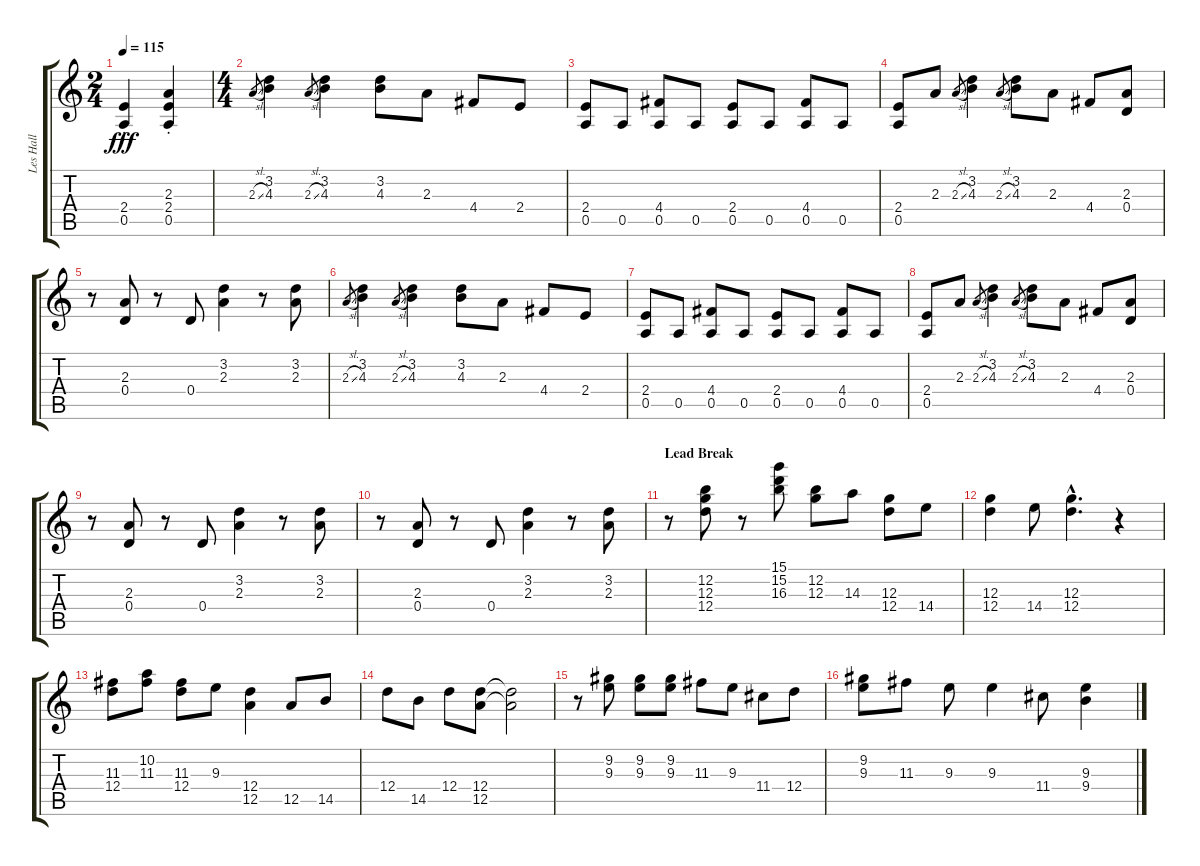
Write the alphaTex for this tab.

\track ("Les Hall" "Les Hall") {instrument overdrivenguitar}
\staff {score tabs}
\tuning (E4 B3 G3 D3 A2 E2) {hide}
\ts (2 4)
\tempo 115
\clef g2
\ks c
(2.4{st} 0.5{st}).4{dy fff} (2.3{st} 2.4{st} 0.5{st}).4 |
\ts (4 4)
2.3{sl}.8{gr} (3.2 4.3).4{volume 14 instrument overdrivenguitar} 2.3{sl}.8{gr} (3.2 4.3).4 (3.2 4.3).8{volume 10} 2.3.8 4.4.8 2.4.8 |
(2.4 0.5).8 0.5.8 (4.4 0.5).8 0.5.8 (2.4 0.5).8 0.5.8 (4.4 0.5).8 0.5.8 |
(2.4 0.5).8 2.3.8 2.3{sl}.8{gr} (3.2 4.3).4 2.3{sl}.8{gr} (3.2 4.3).8 2.3.8 4.4.8 (2.3 0.4).8 |
r.8 (2.3 0.4).8 r.8 0.4.8 (3.2 2.3).4 r.8 (3.2 2.3).8 |
2.3{sl}.8{gr} (3.2 4.3).4 2.3{sl}.8{gr} (3.2 4.3).4 (3.2 4.3).8 2.3.8 4.4.8 2.4.8 |
(2.4 0.5).8 0.5.8 (4.4 0.5).8 0.5.8 (2.4 0.5).8 0.5.8 (4.4 0.5).8 0.5.8 |
(2.4 0.5).8 2.3.8 2.3{sl}.8{gr} (3.2 4.3).4 2.3{sl}.8{gr} (3.2 4.3).8 2.3.8 4.4.8 (2.3 0.4).8 |
r.8 (2.3 0.4).8 r.8 0.4.8 (3.2 2.3).4 r.8 (3.2 2.3).8 |
r.8 (2.3 0.4).8 r.8 0.4.8 (3.2 2.3).4 r.8 (3.2 2.3).8 |
\section ("" "Lead Break")
r.8{volume 16 instrument electricguitarjazz} (12.2 12.3 12.4).8 r.8 (15.1 15.2 16.3).8 (12.2 12.3).8 14.3.8 (12.3 12.4).8 14.4.8 |
(12.3 12.4).4 14.4.8 (12.3{hac} 12.4{hac}).4{d} r.4 |
(11.3 12.4).8 (10.2 11.3).8 (11.3 12.4).8 9.3.8 (12.4 12.5).4 12.5.8 14.5.8 |
12.4.8 14.5.8 12.4.8 (12.4 12.5).8 (12.4{t} 12.5{t}).2 |
r.8 (9.2 9.3).8 (9.2 9.3).8 (9.2 9.3).8 11.3.8 9.3.8 11.4.8 12.4.8 |
(9.2 9.3).8 11.3.8 9.3.8 9.3.4 11.4.8 (9.3 9.4).4
